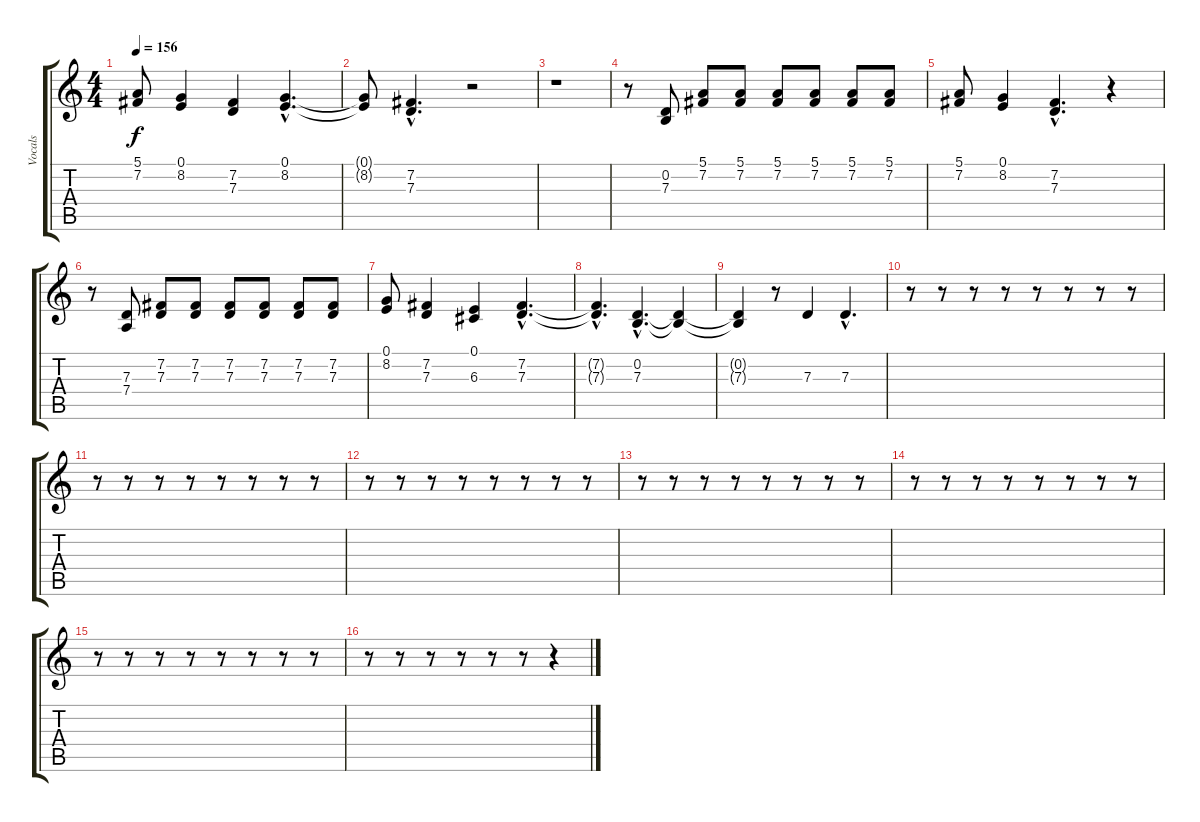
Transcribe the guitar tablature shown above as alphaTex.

\track ("Vocals" "Vocals") {instrument lead2sawtooth}
\staff {score tabs}
\tuning (E4 B3 G3 D3 A2 E2) {hide}
\ts (4 4)
\tempo 156
\clef g2
\ks c
(5.1 7.2).8{dy f} (0.1 8.2).4 (7.2 7.3).4 (0.1{hac} 8.2{hac}).4{d} |
(0.1{t} 8.2{t}).8 (7.2{hac} 7.3{hac}).4{d} r.2 |
r.1 |
r.8 (0.2 7.3).8 (5.1 7.2).8 (5.1 7.2).8 (5.1 7.2).8 (5.1 7.2).8 (5.1 7.2).8 (5.1 7.2).8 |
(5.1 7.2).8 (0.1 8.2).4 (7.2{hac} 7.3{hac}).4{d} r.4 |
r.8 (7.3 7.4).8 (7.2 7.3).8 (7.2 7.3).8 (7.2 7.3).8 (7.2 7.3).8 (7.2 7.3).8 (7.2 7.3).8 |
(0.1 8.2).8 (7.2 7.3).4 (0.1 6.3).4 (7.2{hac} 7.3{hac}).4{d} |
(7.2{hac t} 7.3{hac t}).4{d} (0.2{hac} 7.3{hac}).4{d} (0.2{t} 7.3{t}).4 |
(0.2{t} 7.3{t}).4 r.8 7.3.4 7.3{hac}.4{d} |
r.8 r.8 r.8 r.8 r.8 r.8 r.8 r.8 |
r.8 r.8 r.8 r.8 r.8 r.8 r.8 r.8 |
r.8 r.8 r.8 r.8 r.8 r.8 r.8 r.8 |
r.8 r.8 r.8 r.8 r.8 r.8 r.8 r.8 |
r.8 r.8 r.8 r.8 r.8 r.8 r.8 r.8 |
r.8 r.8 r.8 r.8 r.8 r.8 r.8 r.8 |
r.8 r.8 r.8 r.8 r.8 r.8 r.4
